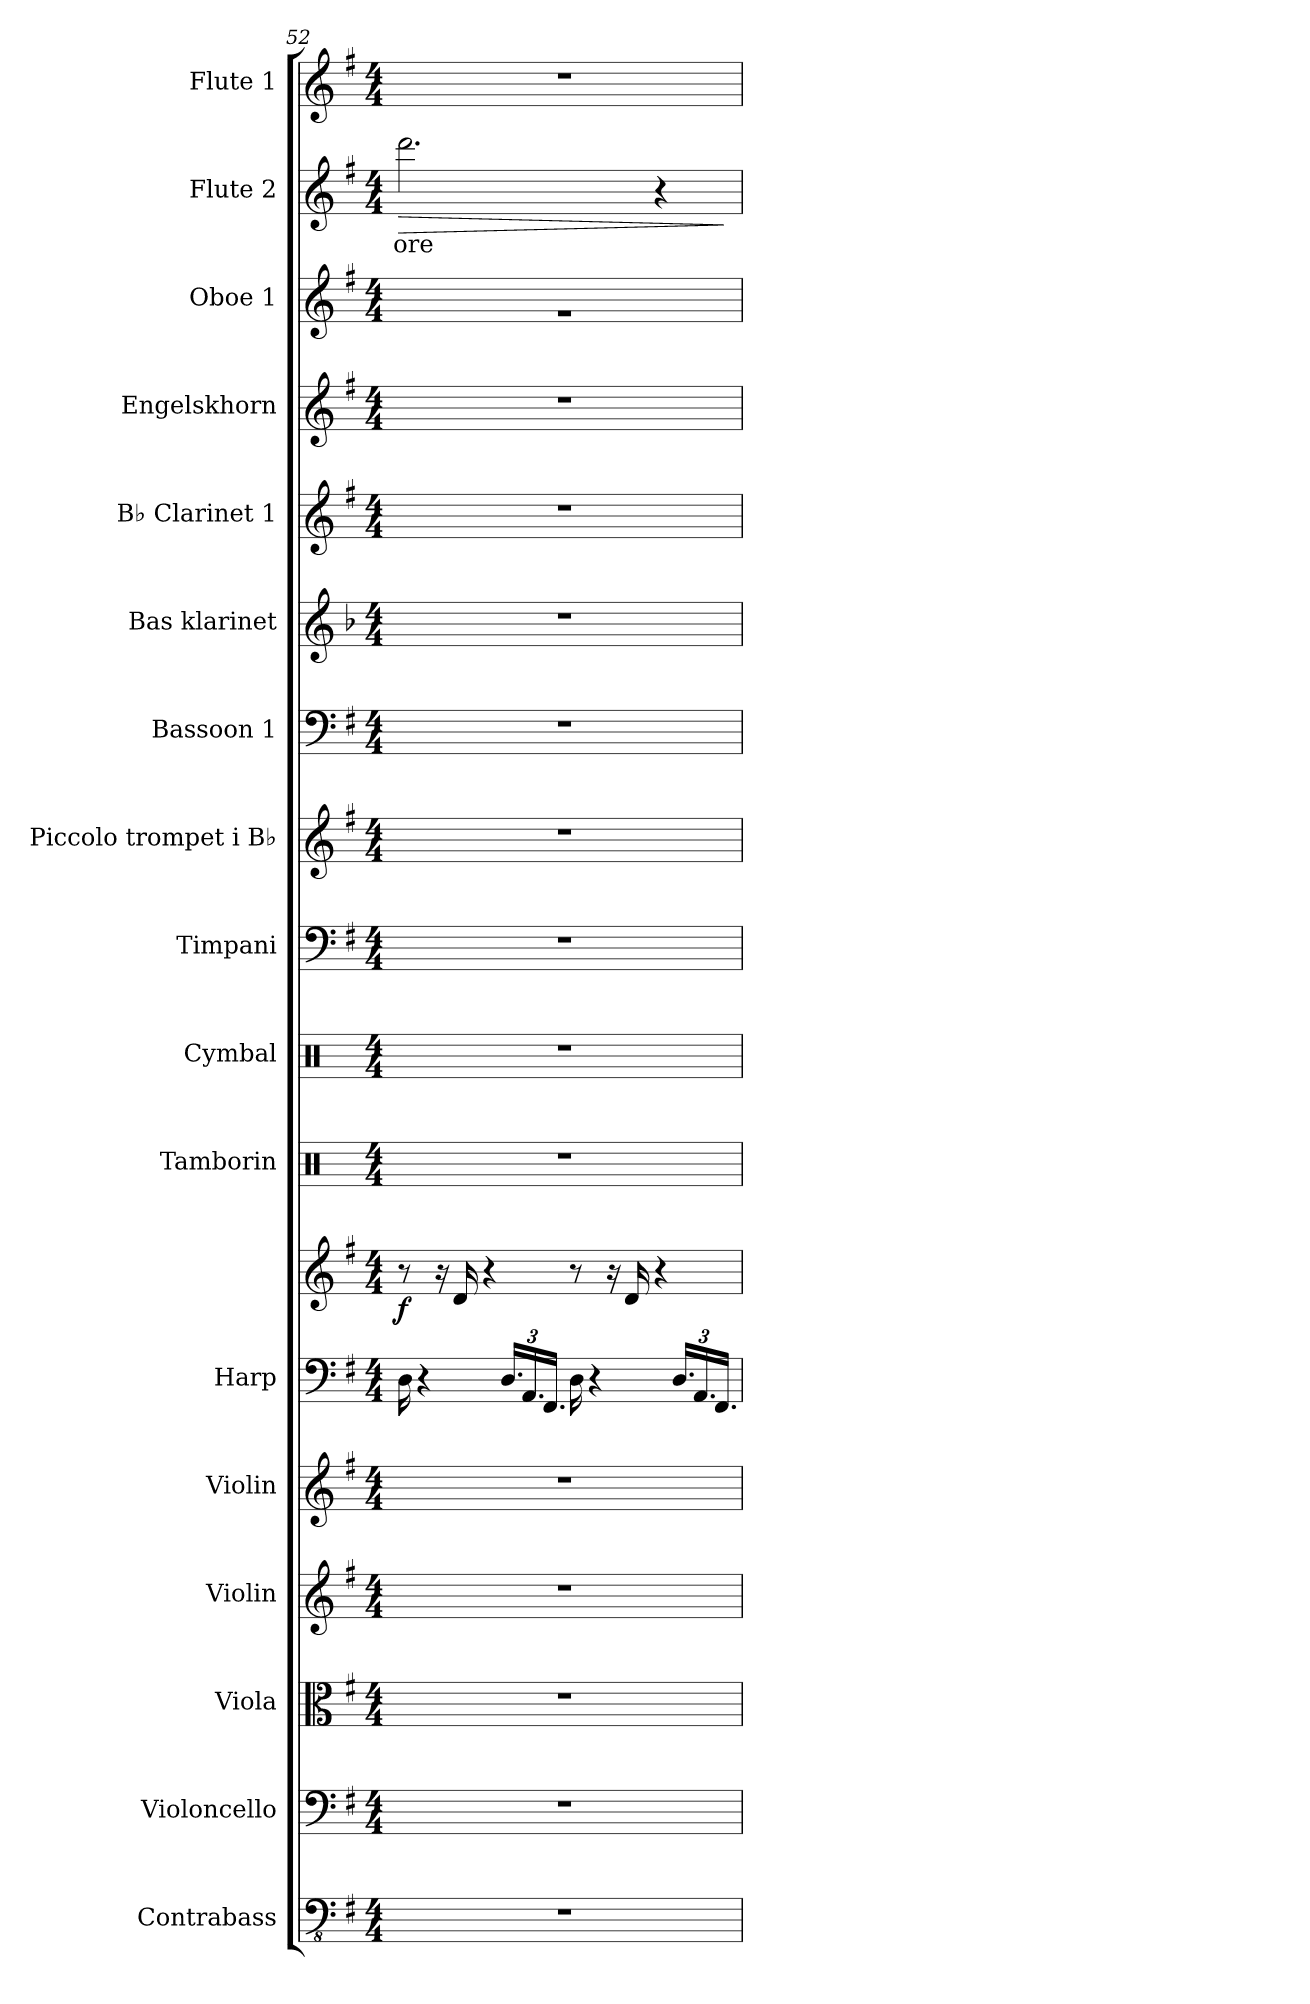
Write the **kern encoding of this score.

**kern	**kern	**kern	**kern	**kern	**kern	**kern	**dynam	**kern	**kern	**kern	**kern	**kern	**kern	**kern	**kern	**kern	**kern	**text	**dynam	**kern
*part17	*part16	*part15	*part14	*part13	*part12	*part12	*part12	*part11	*part10	*part9	*part8	*part7	*part6	*part5	*part4	*part3	*part2	*part2	*part2	*part1
*staff18	*staff17	*staff16	*staff15	*staff14	*staff13	*staff12	*staff12/13	*staff11	*staff10	*staff9	*staff8	*staff7	*staff6	*staff5	*staff4	*staff3	*staff2	*staff2	*staff2	*staff1
*I"Contrabass	*I"Violoncello	*I"Viola	*I"Violin	*I"Violin	*I"Harp	*	*	*I"Tamborin	*I"Cymbal	*I"Timpani	*I"Piccolo trompet i B♭	*I"Bassoon 1	*I"Bas klarinet	*I"B♭ Clarinet 1	*I"Engelskhorn	*I"Oboe 1	*I"Flute 2	*	*	*I"Flute 1
*I'Cb.	*I'Vc.	*I'Vla.	*I'Vln.	*I'Vln.	*I'Hrp.	*	*	*I'Tamb.	*I'Cym.	*I'Timp.	*I'P. tpt. i B♭	*I'Bsn. 1	*	*I'B♭ Cl. 1	*I'E.horn	*I'Ob. 1	*I'Fl. 2	*	*	*I'Fl. 1
!!LO:PB:g=z
*clefFv4	*clefF4	*clefC3	*clefG2	*clefG2	*clefF4	*clefG2	*	*clefX	*clefX	*clefF4	*clefG2	*clefF4	*clefG2	*clefG2	*clefG2	*clefG2	*clefG2	*	*	*clefG2
*ITrd7c12	*	*	*	*	*	*	*	*	*	*	*ITrd-6c-10	*	*ITrd8c14	*ITrd1c2	*ITrd4c7	*	*	*	*	*
*k[f#]	*k[f#]	*k[f#]	*k[f#]	*k[f#]	*k[f#]	*k[f#]	*	*k[]	*k[]	*k[f#]	*k[b-]	*k[f#]	*k[b-]	*k[b-]	*k[]	*k[f#]	*k[f#]	*	*	*k[f#]
*M4/4	*M4/4	*M4/4	*M4/4	*M4/4	*M4/4	*M4/4	*	*M4/4	*M4/4	*M4/4	*M4/4	*M4/4	*M4/4	*M4/4	*M4/4	*M4/4	*M4/4	*	*	*M4/4
=52	=52	=52	=52	=52	=52	=52	=52	=52	=52	=52	=52	=52	=52	=52	=52	=52	=52	=52	=52	=52
!	!	!	!	!	!	!	!LO:DY:b	!	!	!	!	!	!	!	!	!	!	!	!LO:HP:b	!
1r	1r	1r	1r	1r	16D\	8r	f	1r	1r	1r	1r	1r	1r	1r	1r	1rg	2.ddd\	-ore	>	1r
.	.	.	.	.	4r	.	.	.	.	.	.	.	.	.	.	.	.	.	.	.
.	.	.	.	.	.	16r	.	.	.	.	.	.	.	.	.	.	.	.	.	.
.	.	.	.	.	.	16d/	.	.	.	.	.	.	.	.	.	.	.	.	.	.
.	.	.	.	.	.	4r	.	.	.	.	.	.	.	.	.	.	.	.	.	.
*	*	*	*	*	*Xbrackettup	*	*	*	*	*	*	*	*	*	*	*	*	*	*	*
.	.	.	.	.	24.D/LL	.	.	.	.	.	.	.	.	.	.	.	.	.	.	.
.	.	.	.	.	24.AA/	.	.	.	.	.	.	.	.	.	.	.	.	.	.	.
.	.	.	.	.	24.FF#/JJ	.	.	.	.	.	.	.	.	.	.	.	.	.	.	.
.	.	.	.	.	16D\	8r	.	.	.	.	.	.	.	.	.	.	.	.	.	.
.	.	.	.	.	4r	.	.	.	.	.	.	.	.	.	.	.	.	.	.	.
.	.	.	.	.	.	16r	.	.	.	.	.	.	.	.	.	.	.	.	.	.
.	.	.	.	.	.	16d/	.	.	.	.	.	.	.	.	.	.	.	.	.	.
.	.	.	.	.	.	4r	.	.	.	.	.	.	.	.	.	.	4r	.	.	.
.	.	.	.	.	24.D/LL	.	.	.	.	.	.	.	.	.	.	.	.	.	.	.
.	.	.	.	.	24.AA/	.	.	.	.	.	.	.	.	.	.	.	.	.	.	.
.	.	.	.	.	24.FF#/JJ	.	.	.	.	.	.	.	.	.	.	.	.	.	.	.
.	.	.	.	.	.	.	.	.	.	.	.	.	.	.	.	.	.	.	]	.
=	=	=	=	=	=	=	=	=	=	=	=	=	=	=	=	=	=	=	=	=
*-	*-	*-	*-	*-	*-	*-	*-	*-	*-	*-	*-	*-	*-	*-	*-	*-	*-	*-	*-	*-
